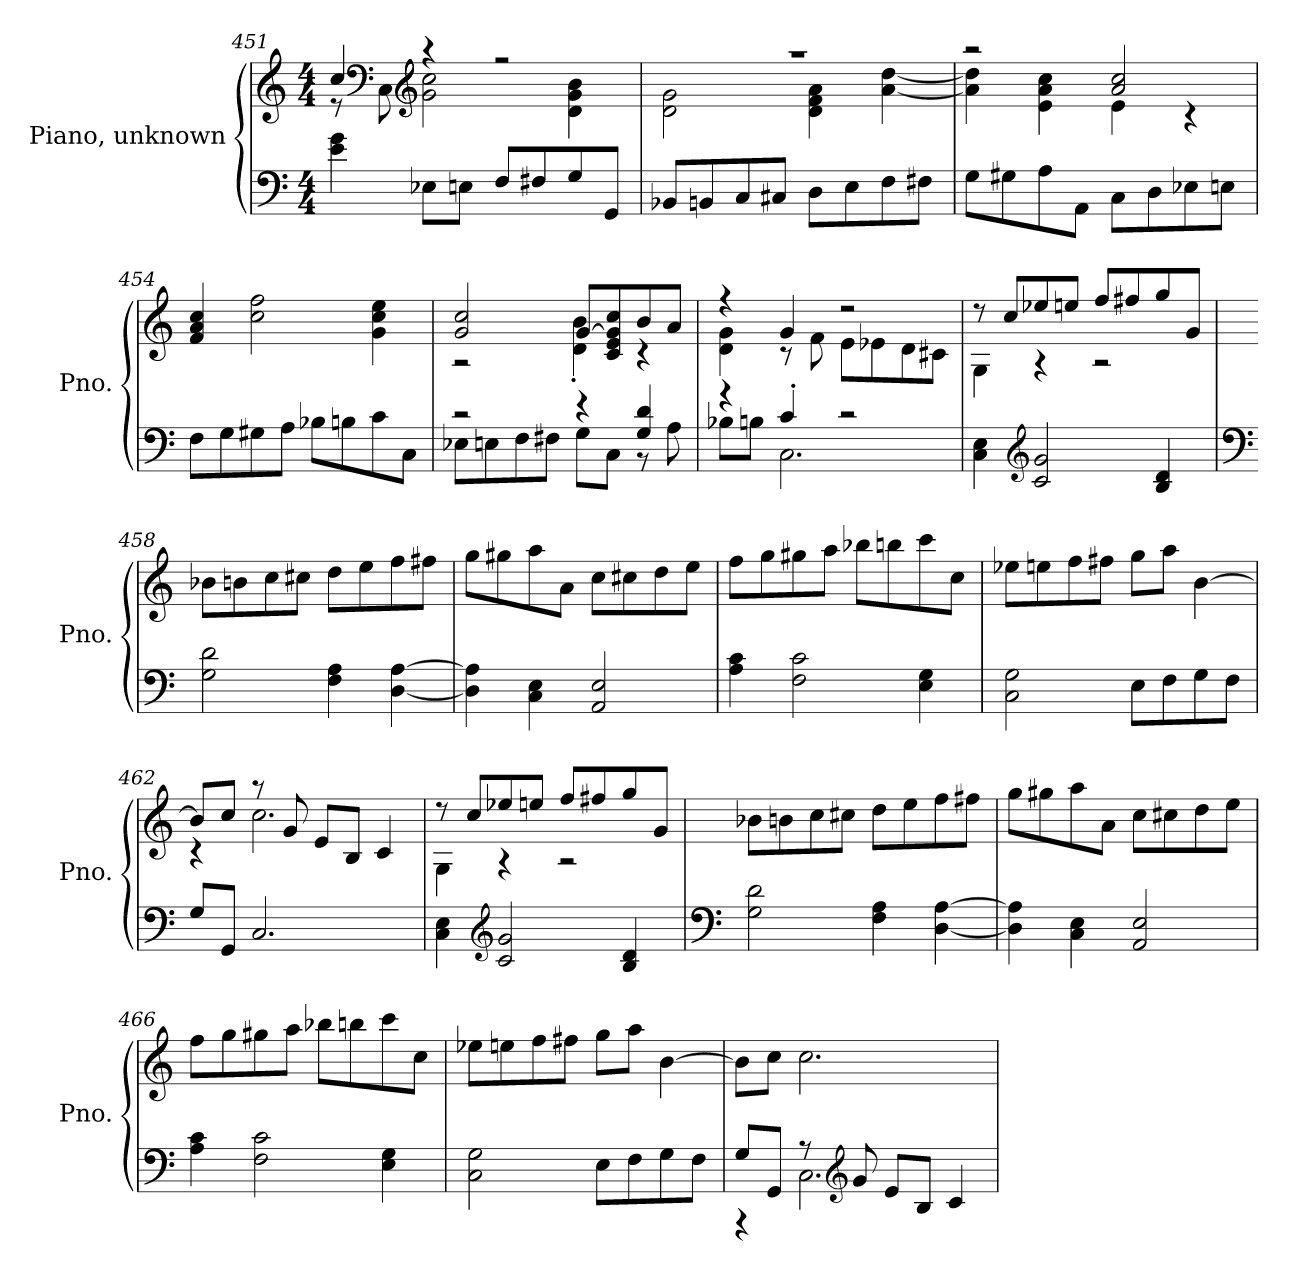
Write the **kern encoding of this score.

**kern	**kern
*part1	*part1
*staff2	*staff1
*I"Piano, unknown	*
*I'Pno.	*
!!LO:LB:g=z
*clefF4	*clefG2
*k[]	*k[]
*M4/4	*M4/4
=451	=451
*	*^
4e\ 4g\	4cc/	8r
*	*clefF4	*
.	.	8C\
*	*clefG2	*
8E-X\L	4r	2g\ 2cc\
8En\J	.	.
8F/L	2r	.
8F#X/	.	.
8G/	.	4d\ 4g\ 4b\
8GG/J	.	.
=452	=452	=452
8BB-X/L	1r	2d\ 2g\
8BBn/	.	.
8C/	.	.
8C#X/J	.	.
8D\L	.	4d\ 4f\ 4a\
8E\	.	.
8F\	.	[4a\ [4dd\
8F#X\J	.	.
=453	=453	=453
8G\L	2r	4a\] 4dd\]
8G#X\	.	.
8A\	.	4e\ 4a\ 4cc\
8AA\J	.	.
8C\L	2a/ 2cc/	4e\
8D\	.	.
8E-X\	.	4r
8En\J	.	.
*	*v	*v
=454	=454
8F\L	4f/ 4a/ 4cc/
8G\	.
8G#X\	2cc\ 2ff\
8A\J	.
8B-X\L	.
8Bn\	.
8c\	4g\ 4cc\ 4ee\
8C\J	.
!!LO:LB:g=z
=455	=455
*^	*^
2r	8E-X\L	2g/ 2cc/	2r
.	8En\	.	.
.	8F\	.	.
.	8F#X\J	.	.
4r	8G\L	[8g/L	4d\' 4b\'
.	8C\J	8c/ 8e/ 8g/] 8cc/	.
4G/ 4d/	8r	8b/	4r
.	8A\	8a/J	.
=456	=456	=456	=456
4r	8B-X\L	4r	4d\ 4g\
.	8Bn\J	.	.
4c'/	2.C\	4g/	8r
.	.	.	8f\
2r	.	2r	8e\L
.	.	.	8e-X\
.	.	.	8d\
.	.	.	8c#X\J
*v	*v	*	*
=457	=457	=457
4C\ 4E\	8r	4G\
.	8cc/L	.
*clefG2	*	*
2c/ 2g/	8ee-X/	4r
.	8een/J	.
.	8ff/L	2r
.	8ff#X/	.
4B/ 4d/	8gg/	.
.	8g/J	.
*	*v	*v
=458	=458
*clefF4	*
2G\ 2d\	8b-X\L
.	8bn\
.	8cc\
.	8cc#X\J
4F\ 4A\	8dd\L
.	8ee\
[4D\ [4A\	8ff\
.	8ff#X\J
!!LO:LB:g=z
=459	=459
4D\] 4A\]	8gg\L
.	8gg#X\
4C\ 4E\	8aa\
.	8a\J
2AA/ 2E/	8cc\L
.	8cc#X\
.	8dd\
.	8ee\J
=460	=460
4A\ 4c\	8ff\L
.	8gg\
2F\ 2c\	8gg#X\
.	8aa\J
.	8bb-X\L
.	8bbn\
4E\ 4G\	8ccc\
.	8cc\J
=461	=461
2C\ 2G\	8ee-X\L
.	8een\
.	8ff\
.	8ff#X\J
8E\L	8gg\L
8F\	8aa\J
8G\	[4b\
8F\J	.
=462	=462
*	*^
8G/L	8b/L]	4r
8GG/J	8cc/J	.
2.C/	8r	2.cc\
.	8g/	.
.	8e/L	.
.	8B/J	.
.	4c/	.
!!LO:LB:g=z	!!
=463	=463	=463
4C\ 4E\	8r	4G\
.	8cc/L	.
*clefG2	*	*
2c/ 2g/	8ee-X/	4r
.	8een/J	.
.	8ff/L	2r
.	8ff#X/	.
4B/ 4d/	8gg/	.
.	8g/J	.
*	*v	*v
=464	=464
*clefF4	*
2G\ 2d\	8b-X\L
.	8bn\
.	8cc\
.	8cc#X\J
4F\ 4A\	8dd\L
.	8ee\
[4D\ [4A\	8ff\
.	8ff#X\J
=465	=465
4D\] 4A\]	8gg\L
.	8gg#X\
4C\ 4E\	8aa\
.	8a\J
2AA/ 2E/	8cc\L
.	8cc#X\
.	8dd\
.	8ee\J
=466	=466
4A\ 4c\	8ff\L
.	8gg\
2F\ 2c\	8gg#X\
.	8aa\J
.	8bb-X\L
.	8bbn\
4E\ 4G\	8ccc\
.	8cc\J
!!LO:LB:g=z
=467	=467
2C\ 2G\	8ee-X\L
.	8een\
.	8ff\
.	8ff#X\J
8E\L	8gg\L
8F\	8aa\J
8G\	[4b\
8F\J	.
=468	=468
*^	*
8G/L	4r	8b\L]
8GG/J	.	8cc\J
8r	2.C\	2.cc\
*clefG2	*	*
8g/	.	.
8e/L	.	.
8B/J	.	.
4c/	.	.
*v	*v	*
=	=
*-	*-
